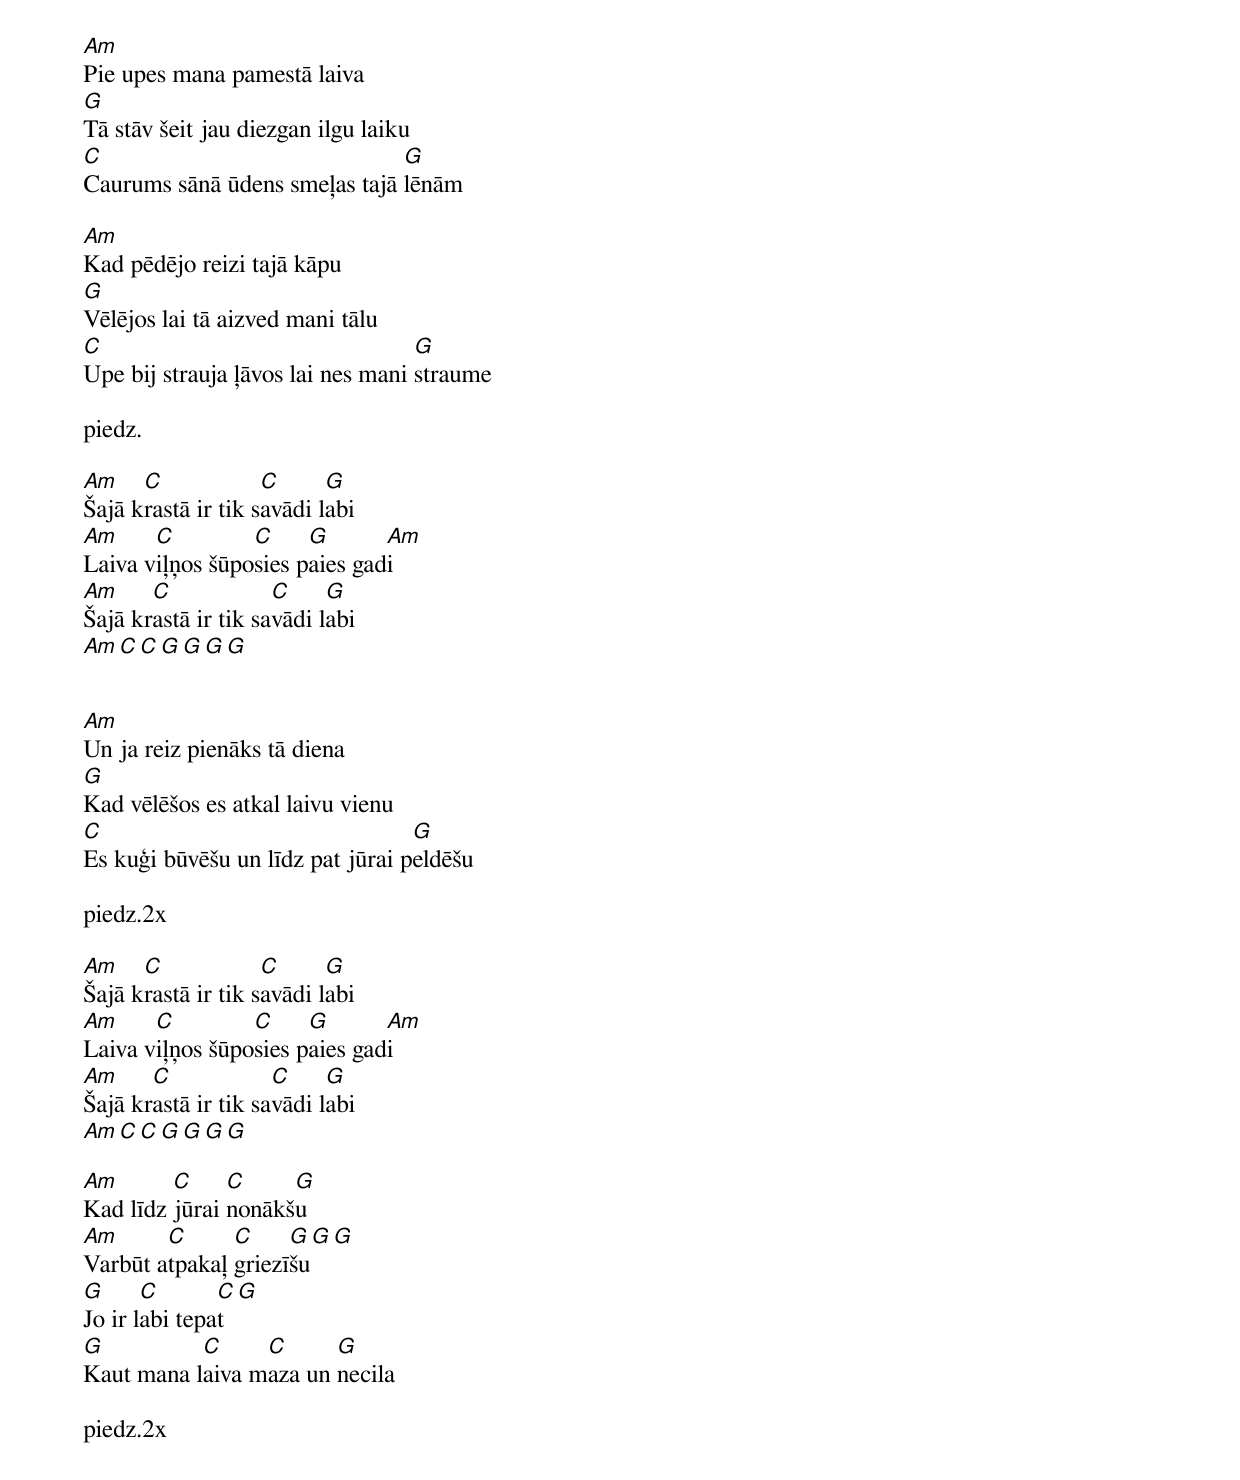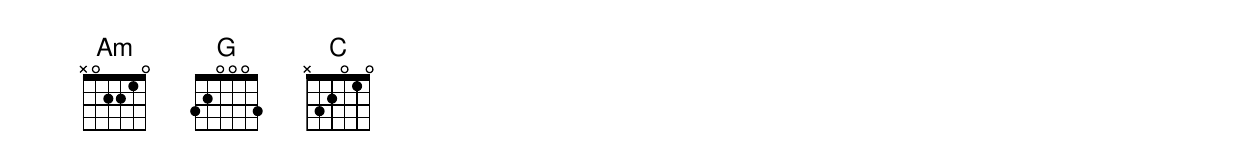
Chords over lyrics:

Am
Pie upes mana pamestā laiva
G
Tā stāv šeit jau diezgan ilgu laiku
C                              G
Caurums sānā ūdens smeļas tajā lēnām

Am
Kad pēdējo reizi tajā kāpu
G
Vēlējos lai tā aizved mani tālu
C                                  G
Upe bij strauja ļāvos lai nes mani straume

piedz.

Am    C             C      G
Šajā krastā ir tik savādi labi
Am     C         C     G       Am
Laiva viļņos šūposies paies gadi
Am     C             C     G
Šajā krastā ir tik savādi labi
Am C C G G G G


Am
Un ja reiz pienāks tā diena
G
Kad vēlēšos es atkal laivu vienu
C                                 G
Es kuģi būvēšu un līdz pat jūrai peldēšu

piedz.2x

Am    C             C      G
Šajā krastā ir tik savādi labi
Am     C         C     G       Am
Laiva viļņos šūposies paies gadi
Am     C             C     G
Šajā krastā ir tik savādi labi
Am C C G G G G

Am       C     C     G
Kad līdz jūrai nonākšu
Am      C      C     G  G  G
Varbūt atpakaļ griezīšu
G      C       C    G
Jo ir labi tepat
G          C     C      G
Kaut mana laiva maza un necila

piedz.2x
